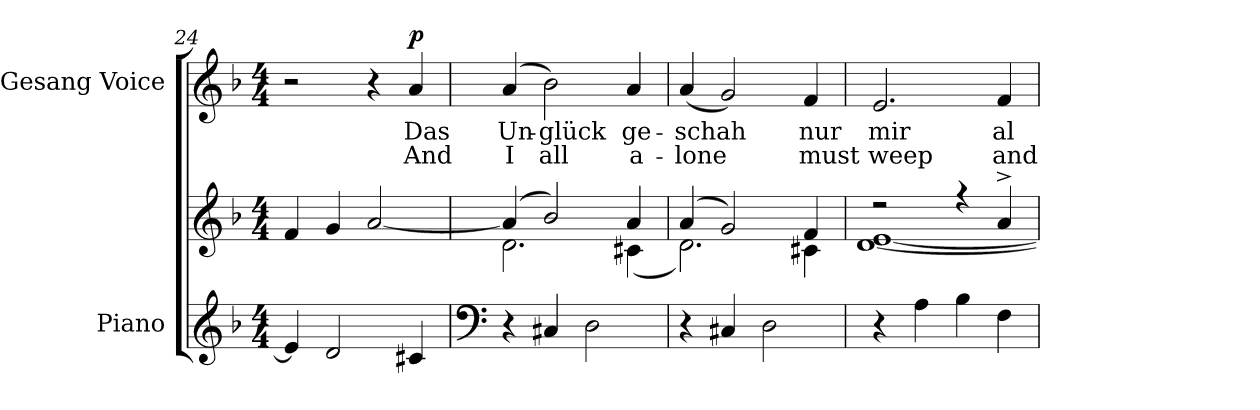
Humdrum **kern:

**kern	**kern	**kern	**text	**text	**dynam
*part2	*part2	*part1	*part1	*part1	*part1
*staff3	*staff2	*staff1	*staff1	*staff1	*staff1
*I"Piano	*	*I"Gesang Voice	*	*	*
*I'Pno	*	*	*	*	*
*clefG2	*clefG2	*clefG2	*	*	*
*k[b-]	*k[b-]	*k[b-]	*	*	*
*M4/4	*M4/4	*M4/4	*	*	*
=24	=24	=24	=24	=24	=24
4e-/]	4f/	2r	.	.	.
2d/	4g/	.	.	.	.
.	[2a/	4r	.	.	.
!	!	!	!LO:LY:b	!LO:LY:b	!LO:DY:a
4c#X/	.	4a/	Das	And	p
=25	=25	=25	=25	=25	=25
*clefF4	*	*	*	*	*
*	*^	*	*	*	*
!	!	!	!	!LO:LY:b	!LO:LY:b	!
4r	(>4a/]	2.d\	(>4a/	Un-	I	.
!	!	!	!	!LO:LY:b	!LO:LY:b	!
4C#X/	2b-/)	.	2b-\)	-glück	all	.
2D\	.	.	.	.	.	.
!	!	!	!	!LO:LY:b	!LO:LY:b	!
.	4a/	(<4c#X\	4a/	ge-	a-	.
=26	=26	=26	=26	=26	=26	=26
!	!	!	!	!LO:LY:b	!LO:LY:b	!
4r	(>4a/	2.d\)	(<4a/	-schah	-lone	.
4C#X/	2g/)	.	2g/)	.	.	.
2D\	.	.	.	.	.	.
!	!	!	!	!LO:LY:b	!LO:LY:b	!
.	4f/	4c#X\	4f/	nur	must	.
=27	=27	=27	=27	=27	=27	=27
!	!	!	!	!LO:LY:b	!LO:LY:b	!
4r	2r	[1d [1e	2.e/	mir	weep	.
4A\	.	.	.	.	.	.
4B-\	4r	.	.	.	.	.
!	!	!	!	!LO:LY:b	!LO:LY:b	!
4F\	4a^/	.	4f/	al-	and	.
*	*v	*v	*	*	*	*
=	=	=	=	=	=
*-	*-	*-	*-	*-	*-
